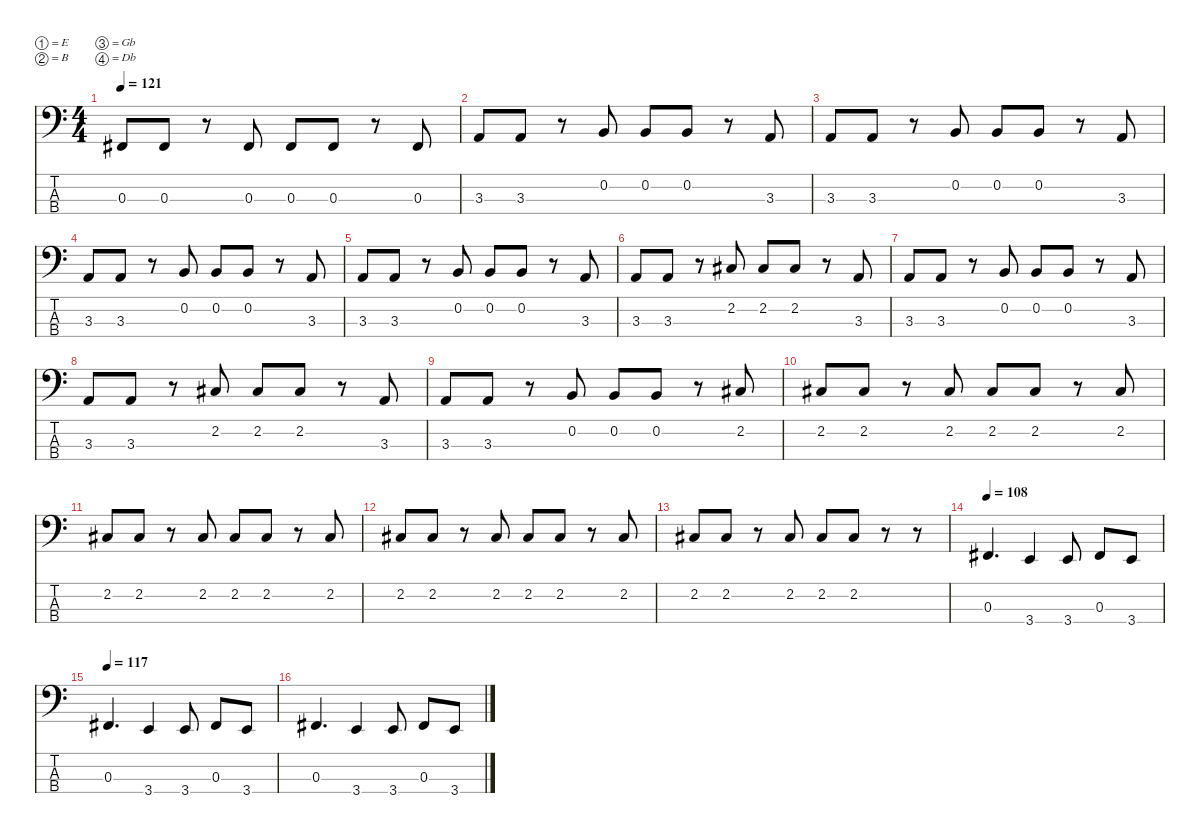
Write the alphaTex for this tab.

\defaultSystemsLayout 4
\hideDynamics
\bracketExtendMode nobrackets
\singleTrackTrackNamePolicy hidden
\multiTrackTrackNamePolicy hidden
\firstSystemTrackNameMode fullname
\firstSystemTrackNameOrientation horizontal
\otherSystemsTrackNameOrientation horizontal
\track ("Bass [Jeff Caxide]" "el.bs.") {instrument electricbasspick}
\staff {score tabs}
\tuning (E2 B1 Gb1 Db1)
\ts (4 4)
\tempo 121
\clef f4
\ks c
0.3{acc #}.8{dy f beam Up} 0.3{acc #}.8{beam Up} r.8{beam Up} 0.3{acc #}.8{beam Up} 0.3{acc #}.8{beam Up} 0.3{acc #}.8{beam Up} r.8{beam Up} 0.3{acc #}.8{beam Up} |
3.3.8{beam Up} 3.3.8{beam Up} r.8{beam Up} 0.2.8{beam Up} 0.2.8{beam Up} 0.2.8{beam Up} r.8{beam Up} 3.3.8{beam Up} |
3.3.8{beam Up} 3.3.8{beam Up} r.8{beam Up} 0.2.8{beam Up} 0.2.8{beam Up} 0.2.8{beam Up} r.8{beam Up} 3.3.8{beam Up} |
3.3.8{beam Up} 3.3.8{beam Up} r.8{beam Up} 0.2.8{beam Up} 0.2.8{beam Up} 0.2.8{beam Up} r.8{beam Up} 3.3.8{beam Up} |
3.3.8{beam Up} 3.3.8{beam Up} r.8{beam Up} 0.2.8{beam Up} 0.2.8{beam Up} 0.2.8{beam Up} r.8{beam Up} 3.3.8{beam Up} |
3.3.8{beam Up} 3.3.8{beam Up} r.8{beam Up} 2.2{acc #}.8{beam Up} 2.2{acc #}.8{beam Up} 2.2{acc #}.8{beam Up} r.8{beam Up} 3.3.8{beam Up} |
3.3.8{beam Up} 3.3.8{beam Up} r.8{beam Up} 0.2.8{beam Up} 0.2.8{beam Up} 0.2.8{beam Up} r.8{beam Up} 3.3.8{beam Up} |
3.3.8{beam Up} 3.3.8{beam Up} r.8{beam Up} 2.2{acc #}.8{beam Up} 2.2{acc #}.8{beam Up} 2.2{acc #}.8{beam Up} r.8{beam Up} 3.3.8{beam Up} |
3.3.8{beam Up} 3.3.8{beam Up} r.8{beam Up} 0.2.8{beam Up} 0.2.8{beam Up} 0.2.8{beam Up} r.8{beam Up} 2.2{acc #}.8{beam Up} |
2.2{acc #}.8{beam Up} 2.2{acc #}.8{beam Up} r.8{beam Up} 2.2{acc #}.8{beam Up} 2.2{acc #}.8{beam Up} 2.2{acc #}.8{beam Up} r.8{beam Up} 2.2{acc #}.8{beam Up} |
2.2{acc #}.8{beam Up} 2.2{acc #}.8{beam Up} r.8{beam Up} 2.2{acc #}.8{beam Up} 2.2{acc #}.8{beam Up} 2.2{acc #}.8{beam Up} r.8{beam Up} 2.2{acc #}.8{beam Up} |
2.2{acc #}.8{beam Up} 2.2{acc #}.8{beam Up} r.8{beam Up} 2.2{acc #}.8{beam Up} 2.2{acc #}.8{beam Up} 2.2{acc #}.8{beam Up} r.8{beam Up} 2.2{acc #}.8{beam Up} |
2.2{acc #}.8{beam Up} 2.2{acc #}.8{beam Up} r.8{beam Up} 2.2{acc #}.8{beam Up} 2.2{acc #}.8{beam Up} 2.2{acc #}.8{beam Up} r.8{beam Up} r.8{beam Up} |
\tempo 108
0.3{acc #}.4{d beam Up} 3.4.4{beam Up} 3.4.8{beam Up} 0.3{acc #}.8{beam Up} 3.4.8{beam Up} |
\tempo 117
0.3{acc #}.4{d beam Up} 3.4.4{beam Up} 3.4.8{beam Up} 0.3{acc #}.8{beam Up} 3.4.8{beam Up} |
0.3{acc #}.4{d beam Up} 3.4.4{beam Up} 3.4.8{beam Up} 0.3{acc #}.8{beam Up} 3.4.8{beam Up}
